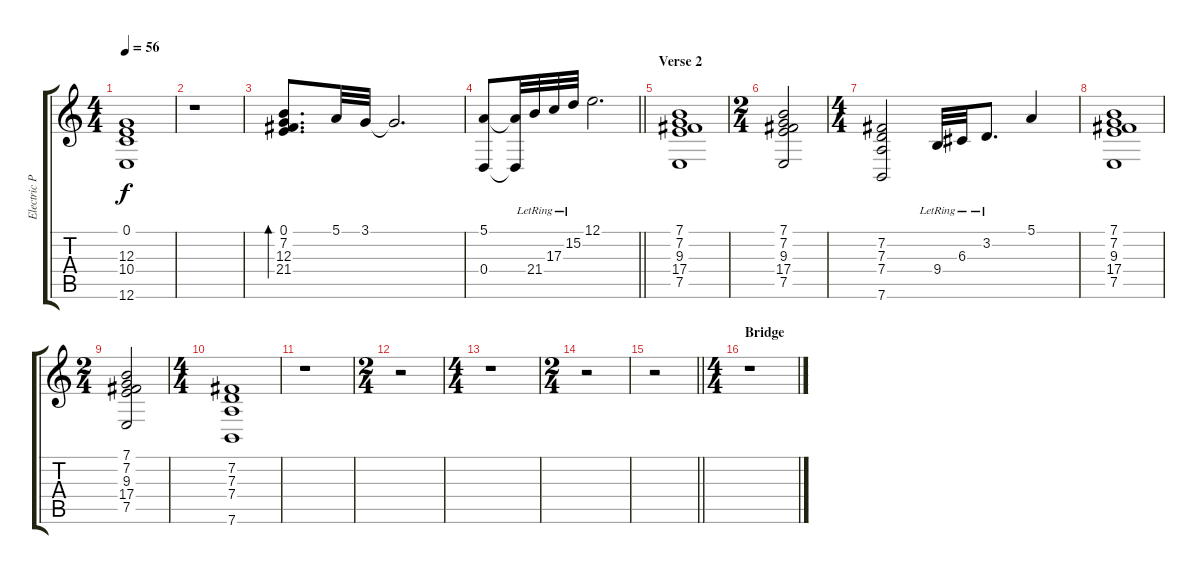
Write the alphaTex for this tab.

\track ("Electric Piano (Wright)" "Electric P") {instrument electricpiano1}
\staff {score tabs}
\tuning (E4 B3 G3 D3 A2 E2) {hide}
\ts (4 4)
\tempo 56
\clef g2
\ks c
(0.1 12.3 10.4 12.6).1{dy f} |
r.1 |
(0.1 7.2 12.3 21.4).8{d bd 120} 5.1.32 3.1.32 3.1{t}.2{d} |
\barLineRight lightlight
(5.1 0.4).8 (5.1{t} 0.4{t}).32 21.4{lr}.32 17.3{lr}.32 15.2{lr}.32 12.1.2{d} |
\section ("" "Verse 2")
(7.1 7.2 9.3 17.4 7.5).1 |
\ts (2 4)
(7.1 7.2 9.3 17.4 7.5).2 |
\ts (4 4)
(7.2 7.3 7.4 7.6).2 9.4{lr}.32 6.3{lr}.32 3.2{lr}.8{d} 5.1.4 |
(7.1 7.2 9.3 17.4 7.5).1 |
\ts (2 4)
(7.1 7.2 9.3 17.4 7.5).2 |
\ts (4 4)
(7.2 7.3 7.4 7.6).1 |
r.1 |
\ts (2 4)
r.2 |
\ts (4 4)
r.1 |
\ts (2 4)
r.2 |
\barLineRight lightlight
r.2 |
\ts (4 4)
\section ("" "Bridge")
r.1
